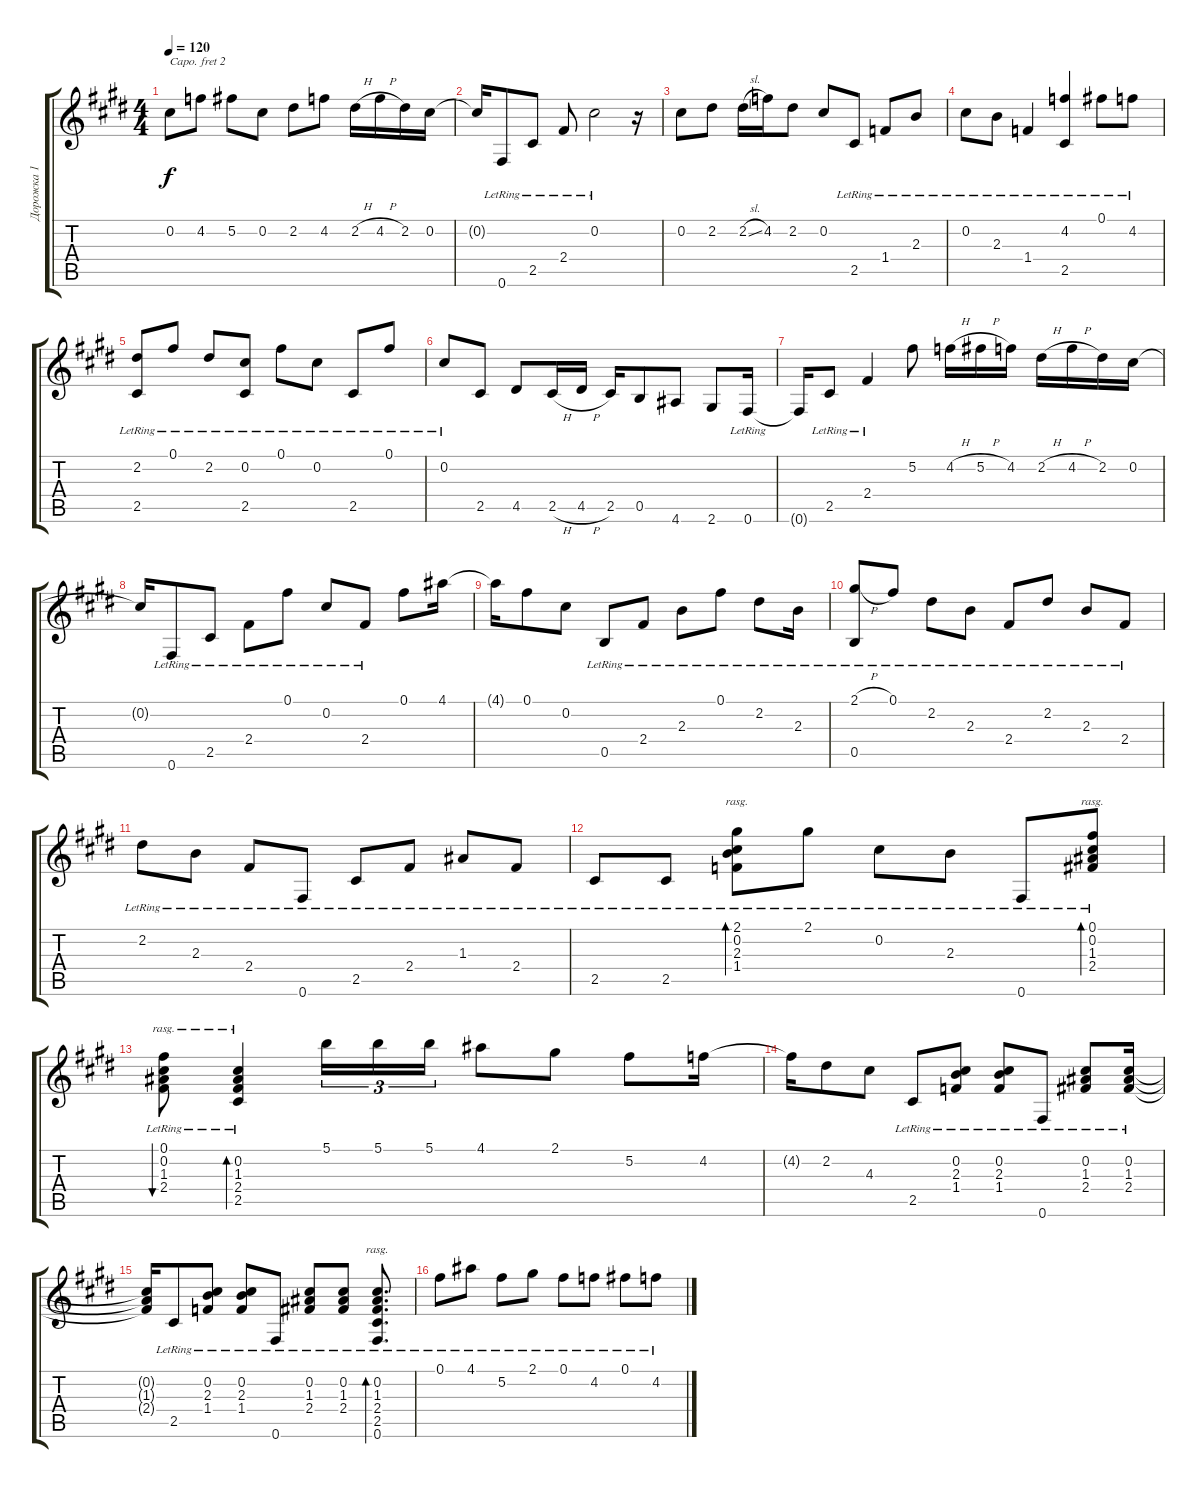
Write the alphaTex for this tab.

\track ("Дорожка 1" "Дорожка 1") {instrument acousticguitarnylon}
\staff {score tabs}
\capo 2
\tuning (E4 B3 G3 D3 A2 E2) {hide}
\ts (4 4)
\tempo 120
\clef g2
\ks e
0.2.8{dy f} 4.2.8 5.2.8 0.2.8 2.2.8 4.2.8 2.2{h}.16 4.2{h}.16 2.2.16 0.2.16 |
0.2{t}.16 0.6{lr}.8 2.5{lr}.8 2.4{lr}.8 0.2{lr}.2 r.16 |
0.2.8 2.2.8 2.2{sl}.16 4.2.16 2.2.8 0.2.8 2.5{lr}.8 1.4{lr}.8 2.3{lr}.8 |
0.2{lr}.8 2.3{lr}.8 1.4{lr}.4 (4.2 2.5{lr}).4 0.1{lr}.8 4.2{lr}.8 |
(2.2{lr} 2.5).8 0.1{lr}.8 2.2{lr}.8 (0.2{lr} 2.5).8 0.1{lr}.8 0.2{lr}.8 2.5{lr}.8 0.1{lr}.8 |
0.2{lr}.8 2.5.8 4.5.8 2.5{h}.16 4.5{h}.16 2.5.16 0.5.8 4.6.8 2.6.8 0.6{lr}.16 |
0.6{t}.16 2.5{lr}.8 2.4{lr}.4 5.2.8 4.2{h}.16 5.2{h}.16 4.2.16 2.2{h}.16 4.2{h}.16 2.2.16 0.2.16 |
0.2{t}.16 0.6{lr}.8 2.5{lr}.8 2.4{lr}.8 0.1{lr}.8 0.2{lr}.8 2.4{lr}.8 0.1.8 4.1.16 |
4.1{t}.16 0.1.8 0.2.8 0.5{lr}.8 2.4{lr}.8 2.3{lr}.8 0.1{lr}.8 2.2{lr}.8 2.3{lr}.16 |
(2.1{h lr} 0.5).8 0.1{lr}.8 2.2{lr}.8 2.3{lr}.8 2.4{lr}.8 2.2{lr}.8 2.3{lr}.8 2.4{lr}.8 |
2.2{lr}.8 2.3{lr}.8 2.4{lr}.8 0.6{lr}.8 2.5{lr}.8 2.4{lr}.8 1.3{lr}.8 2.4{lr}.8 |
2.5{lr}.8 2.5{lr}.8 (2.1 0.2 2.3 1.4{lr}).8{bd 60 rasg ii} 2.1{lr}.8 0.2{lr}.8 2.3{lr}.8 0.6{lr}.8 (0.1 0.2 1.3 2.4{lr}).8{bd 60 rasg ii} |
(0.1 0.2 1.3{lr} 2.4).8{bu 120 rasg ii} (0.2 1.3 2.4{lr} 2.5).4{bd 120 rasg ii} 5.1.16{tu (3 2)} 5.1.16{tu (3 2)} 5.1.16{tu (3 2)} 4.1.8 2.1.8 5.2.8 4.2.16 |
4.2{t}.16 2.2.8 4.3.8 2.5{lr}.8 (0.2 2.3 1.4{lr}).8 (0.2 2.3 1.4{lr}).8 0.6{lr}.8 (0.2 1.3 2.4{lr}).8 (0.2 1.3 2.4{lr}).16 |
(0.2{t} 1.3{t} 2.4{t}).16 2.5{lr}.8 (0.2 2.3 1.4{lr}).8 (0.2 2.3 1.4{lr}).8 0.6{lr}.8 (0.2 1.3 2.4{lr}).8 (0.2 1.3 2.4{lr}).8 (0.2 1.3 2.4{lr} 2.5 0.6).8{d bd 60 rasg ii} |
0.1{lr}.8 4.1{lr}.8 5.2{lr}.8 2.1{lr}.8 0.1{lr}.8 4.2{lr}.8 0.1{lr}.8 4.2{lr}.8
